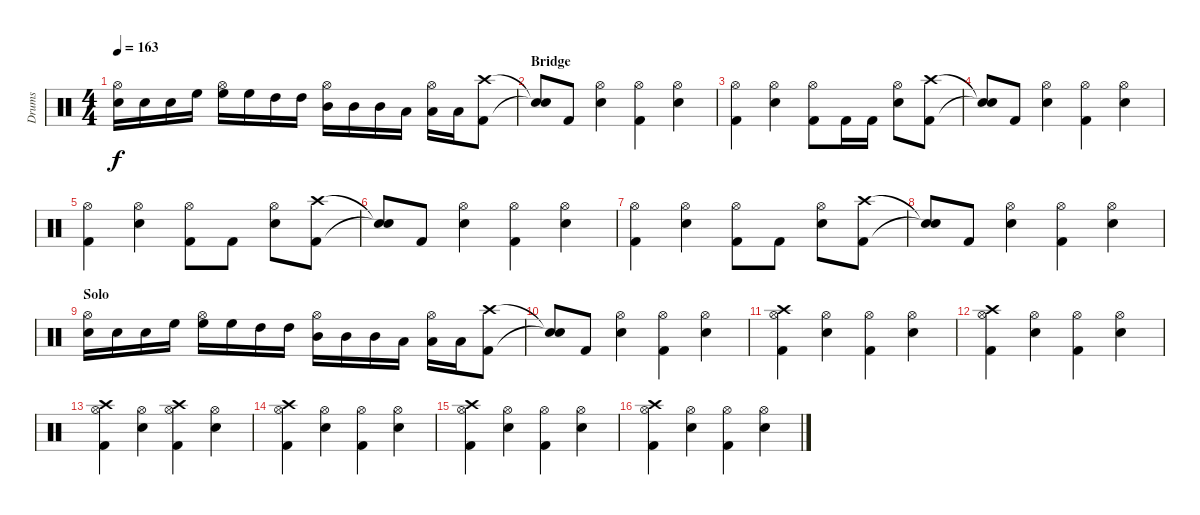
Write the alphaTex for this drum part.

\track ("Drums" "Drums") {instrument percussion}
\staff {score}
\articulation defaults
\ts (4 4)
\tempo 163
\clef neutral
\ks c
("Snare (hit) 2" "Hi-Hat (open)").16{dy f} "Snare (hit) 2".16 "Snare (hit) 2".16 "High Floor Tom (hit)".16 ("Hi-Hat (open)" "High Floor Tom (hit)").16 "High Floor Tom (hit)".16 "High Tom (hit)".16 "High Tom (hit)".16 ("Hi-Hat (open)" "Mid Tom (hit)").16 "Mid Tom (hit)".16 "Mid Tom (hit)".16 "Low Tom (hit)".16 ("Low Tom (hit)" "Hi-Hat (open)").16 "Low Tom (hit)".16 ("Kick (hit) 2" "Crash high (hit)").8 |
\section ("" "Bridge")
("Snare (hit)"{t} "Snare (hit)"{t}).8 "Kick (hit) 2".8 ("Snare (hit) 2" "Hi-Hat (open)").4 ("Kick (hit) 2" "Hi-Hat (open)").4 ("Snare (hit) 2" "Hi-Hat (open)").4 |
("Kick (hit) 2" "Hi-Hat (open)").4 ("Snare (hit) 2" "Hi-Hat (open)").4 ("Kick (hit) 2" "Hi-Hat (open)").8 "Kick (hit) 2".16 "Kick (hit) 2".16 ("Snare (hit) 2" "Hi-Hat (open)").8 ("Kick (hit) 2" "Crash high (hit)").8 |
("Snare (hit)"{t} "Snare (hit)"{t}).8 "Kick (hit) 2".8 ("Snare (hit) 2" "Hi-Hat (open)").4 ("Kick (hit) 2" "Hi-Hat (open)").4 ("Snare (hit) 2" "Hi-Hat (open)").4 |
("Kick (hit) 2" "Hi-Hat (open)").4 ("Snare (hit) 2" "Hi-Hat (open)").4 ("Kick (hit) 2" "Hi-Hat (open)").8 "Kick (hit) 2".8 ("Snare (hit) 2" "Hi-Hat (open)").8 ("Kick (hit) 2" "Crash high (hit)").8 |
("Snare (hit)"{t} "Snare (hit)"{t}).8 "Kick (hit) 2".8 ("Snare (hit) 2" "Hi-Hat (open)").4 ("Kick (hit) 2" "Hi-Hat (open)").4 ("Snare (hit) 2" "Hi-Hat (open)").4 |
("Kick (hit) 2" "Hi-Hat (open)").4 ("Snare (hit) 2" "Hi-Hat (open)").4 ("Kick (hit) 2" "Hi-Hat (open)").8 "Kick (hit) 2".8 ("Snare (hit) 2" "Hi-Hat (open)").8 ("Kick (hit) 2" "Crash high (hit)").8 |
("Snare (hit)"{t} "Snare (hit)"{t}).8 "Kick (hit) 2".8 ("Snare (hit) 2" "Hi-Hat (open)").4 ("Kick (hit) 2" "Hi-Hat (open)").4 ("Snare (hit) 2" "Hi-Hat (open)").4 |
\section ("" "Solo")
("Snare (hit) 2" "Hi-Hat (open)").16 "Snare (hit) 2".16 "Snare (hit) 2".16 "High Floor Tom (hit)".16 ("Hi-Hat (open)" "High Floor Tom (hit)").16 "High Floor Tom (hit)".16 "High Tom (hit)".16 "High Tom (hit)".16 ("Hi-Hat (open)" "Mid Tom (hit)").16 "Mid Tom (hit)".16 "Mid Tom (hit)".16 "Low Tom (hit)".16 ("Low Tom (hit)" "Hi-Hat (open)").16 "Low Tom (hit)".16 ("Kick (hit) 2" "Crash high (hit)").8 |
("Snare (hit)"{t} "Snare (hit)"{t}).8 "Kick (hit) 2".8 ("Snare (hit) 2" "Hi-Hat (open)").4 ("Kick (hit) 2" "Hi-Hat (open)").4 ("Snare (hit) 2" "Hi-Hat (open)").4 |
("Kick (hit) 2" "Hi-Hat (open)" "Crash high (hit)").4 ("Snare (hit) 2" "Hi-Hat (open)").4 ("Kick (hit) 2" "Hi-Hat (open)").4 ("Snare (hit) 2" "Hi-Hat (open)").4 |
("Kick (hit) 2" "Hi-Hat (open)" "Crash high (hit)").4 ("Snare (hit) 2" "Hi-Hat (open)").4 ("Kick (hit) 2" "Hi-Hat (open)").4 ("Snare (hit) 2" "Hi-Hat (open)").4 |
("Kick (hit) 2" "Hi-Hat (open)" "Crash high (hit)").4 ("Snare (hit) 2" "Hi-Hat (open)").4 ("Kick (hit) 2" "Hi-Hat (open)" "Crash high (hit)").4 ("Snare (hit) 2" "Hi-Hat (open)").4 |
("Kick (hit) 2" "Hi-Hat (open)" "Crash high (hit)").4 ("Snare (hit) 2" "Hi-Hat (open)").4 ("Kick (hit) 2" "Hi-Hat (open)").4 ("Snare (hit) 2" "Hi-Hat (open)").4 |
("Kick (hit) 2" "Hi-Hat (open)" "Crash high (hit)").4 ("Snare (hit) 2" "Hi-Hat (open)").4 ("Kick (hit) 2" "Hi-Hat (open)").4 ("Snare (hit) 2" "Hi-Hat (open)").4 |
("Kick (hit) 2" "Hi-Hat (open)" "Crash high (hit)").4 ("Snare (hit) 2" "Hi-Hat (open)").4 ("Kick (hit) 2" "Hi-Hat (open)").4 ("Snare (hit) 2" "Hi-Hat (open)").4
